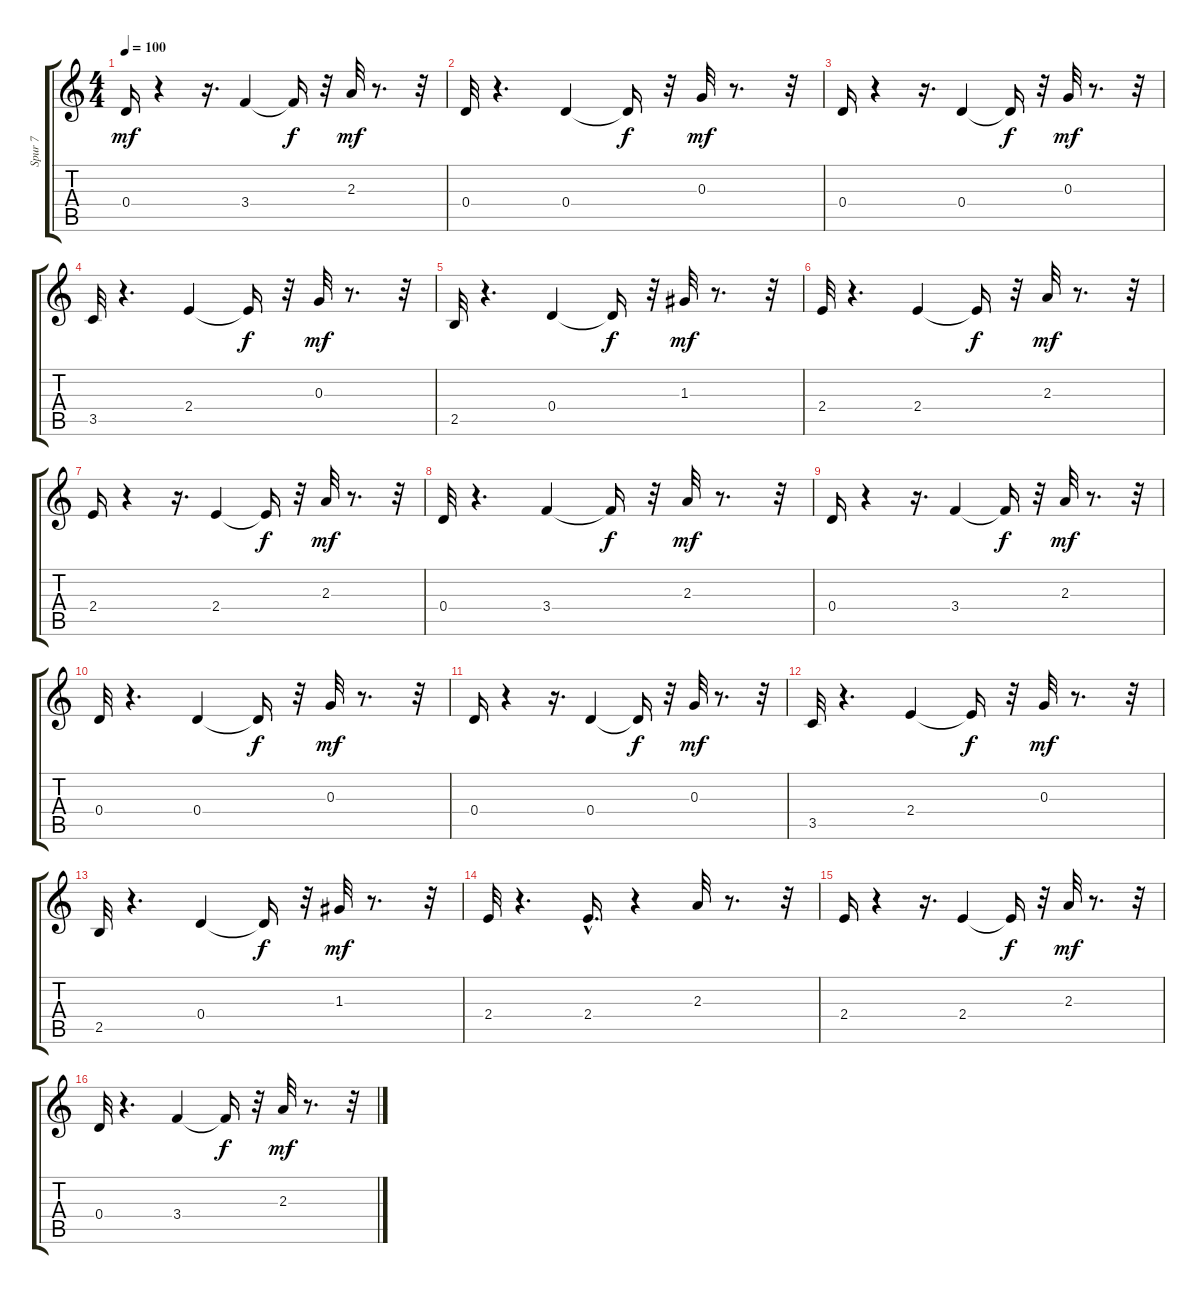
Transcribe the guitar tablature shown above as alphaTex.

\track ("Spur 7" "Spur 7") {instrument electricguitarmuted}
\staff {score tabs}
\tuning (E4 B3 G3 D3 A2 E2) {hide}
\ts (4 4)
\tempo 100
\clef g2
\ks c
0.4.16{dy mf} r.4 r.16{d} 3.4.4 3.4{t}.16{dy f} r.32 2.3.32{dy mf} r.8{d} r.32 |
0.4.32 r.4{d} 0.4.4 0.4{t}.16{dy f} r.32 0.3.32{dy mf} r.8{d} r.32 |
0.4.16 r.4 r.16{d} 0.4.4 0.4{t}.16{dy f} r.32 0.3.32{dy mf} r.8{d} r.32 |
3.5.32 r.4{d} 2.4.4 2.4{t}.16{dy f} r.32 0.3.32{dy mf} r.8{d} r.32 |
2.5.32 r.4{d} 0.4.4 0.4{t}.16{dy f} r.32 1.3.32{dy mf} r.8{d} r.32 |
2.4.32 r.4{d} 2.4.4 2.4{t}.16{dy f} r.32 2.3.32{dy mf} r.8{d} r.32 |
2.4.16 r.4 r.16{d} 2.4.4 2.4{t}.16{dy f} r.32 2.3.32{dy mf} r.8{d} r.32 |
0.4.32 r.4{d} 3.4.4 3.4{t}.16{dy f} r.32 2.3.32{dy mf} r.8{d} r.32 |
0.4.16 r.4 r.16{d} 3.4.4 3.4{t}.16{dy f} r.32 2.3.32{dy mf} r.8{d} r.32 |
0.4.32 r.4{d} 0.4.4 0.4{t}.16{dy f} r.32 0.3.32{dy mf} r.8{d} r.32 |
0.4.16 r.4 r.16{d} 0.4.4 0.4{t}.16{dy f} r.32 0.3.32{dy mf} r.8{d} r.32 |
3.5.32 r.4{d} 2.4.4 2.4{t}.16{dy f} r.32 0.3.32{dy mf} r.8{d} r.32 |
2.5.32 r.4{d} 0.4.4 0.4{t}.16{dy f} r.32 1.3.32{dy mf} r.8{d} r.32 |
2.4.32 r.4{d} 2.4{hac}.16{d} r.4 2.3.32 r.8{d} r.32 |
2.4.16 r.4 r.16{d} 2.4.4 2.4{t}.16{dy f} r.32 2.3.32{dy mf} r.8{d} r.32 |
0.4.32 r.4{d} 3.4.4 3.4{t}.16{dy f} r.32 2.3.32{dy mf} r.8{d} r.32
